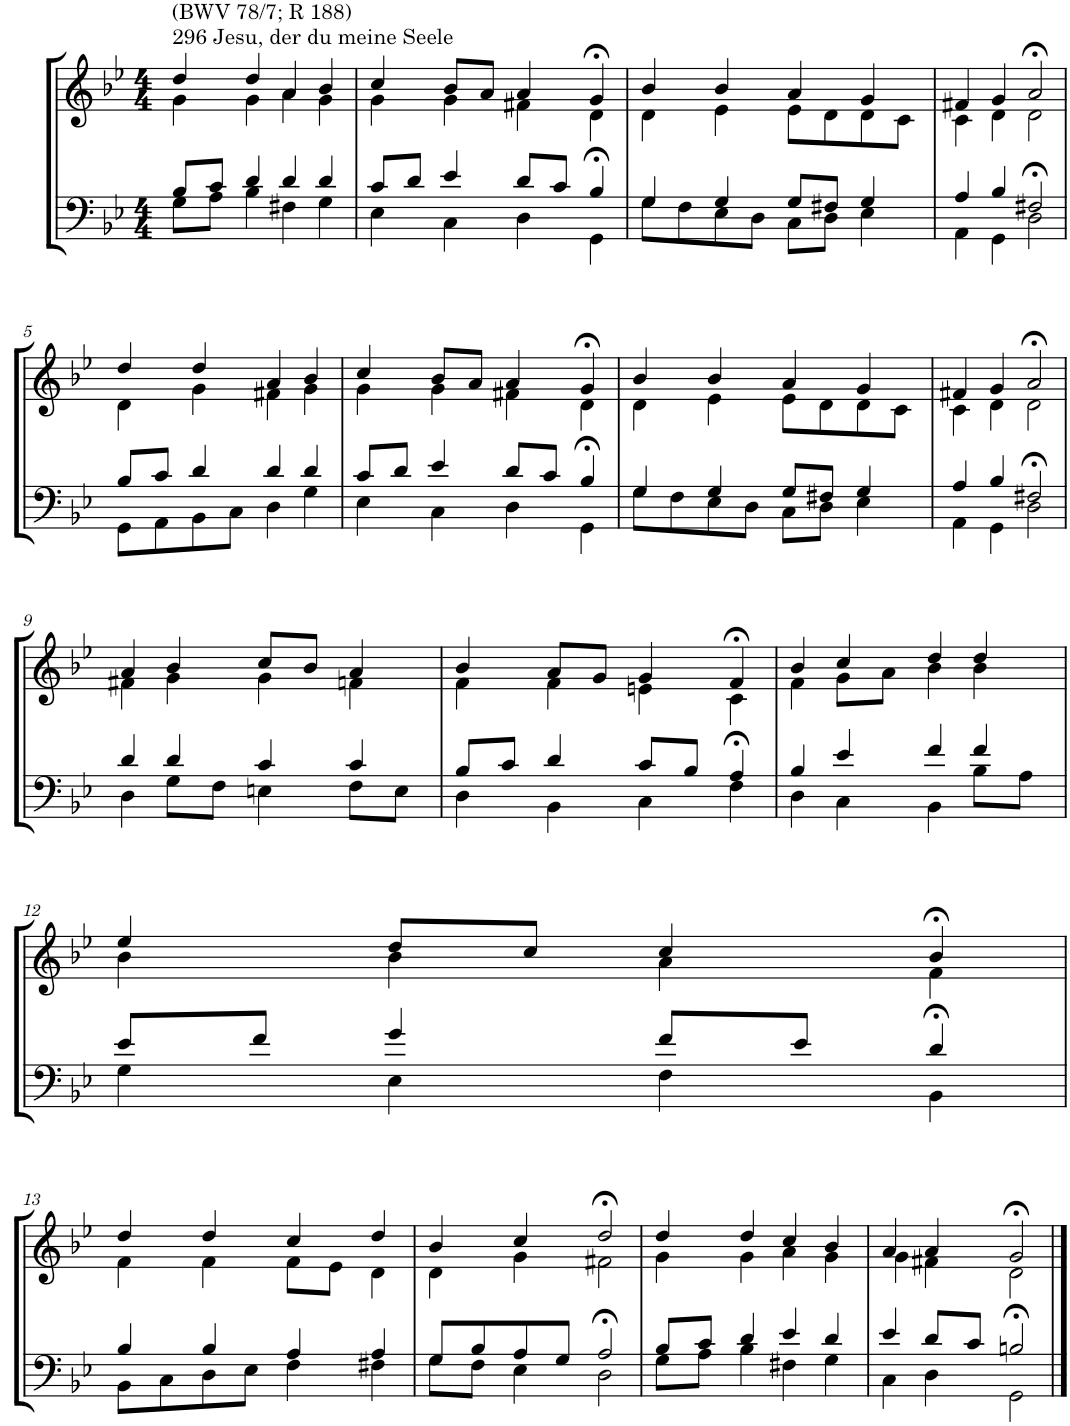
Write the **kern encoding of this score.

**kern	**kern
*part2	*part1
*staff2	*staff1
*I"Tenor/Baß	*I"Sopran/Alt
*clefF4	*clefG2
*k[b-e-]	*k[b-e-]
*M4/4	*M4/4
=1	=1
*^	*^
!	!	!LO:TX:a:t=296 Jesu, der du meine Seele	!
!	!	!LO:TX:a:t=(BWV 78/7; R 188)	!
8B-/L	8G\L	4dd/	4g\
8c/J	8A\J	.	.
4d/	4B-\	4dd/	4g\
4d/	4F#X\	4a/	4a\
4d/	4G\	4b-/	4g\
=2	=2	=2	=2
8c/L	4E-\	4cc/	4g\
8d/J	.	.	.
4e-/	4C\	8b-/L	4g\
.	.	8a/J	.
8d/L	4D\	4a/	4f#X\
8c/J	.	.	.
4B-/	4GG>\	4g>/	4d\
=3	=3	=3	=3
4G/	8G\L	4b-/	4d\
.	8F\	.	.
4G/	8E-\	4b-/	4e-\
.	8D\J	.	.
8G/L	8C\L	4a/	8e-\L
8F#X/J	8D\J	.	8d\
4G/	4E-\	4g/	8d\
.	.	.	8c\J
=4	=4	=4	=4
4A/	4AA\	4f#X/	4c\
4B-/	4GG\	4g/	4d\
2F#X/	2D>\	2a>/	2d\
!!LO:LB:g=z	!!
=5	=5	=5	=5
8B-/L	8GG\L	4dd/	4d\
8c/J	8AA\	.	.
4d/	8BB-\	4dd/	4g\
.	8C\J	.	.
4d/	4D\	4a/	4f#X\
4d/	4G\	4b-/	4g\
=6	=6	=6	=6
8c/L	4E-\	4cc/	4g\
8d/J	.	.	.
4e-/	4C\	8b-/L	4g\
.	.	8a/J	.
8d/L	4D\	4a/	4f#X\
8c/J	.	.	.
4B-/	4GG>\	4g>/	4d\
=7	=7	=7	=7
4G/	8G\L	4b-/	4d\
.	8F\	.	.
4G/	8E-\	4b-/	4e-\
.	8D\J	.	.
8G/L	8C\L	4a/	8e-\L
8F#X/J	8D\J	.	8d\
4G/	4E-\	4g/	8d\
.	.	.	8c\J
=8	=8	=8	=8
4A/	4AA\	4f#X/	4c\
4B-/	4GG\	4g/	4d\
2F#X/	2D>\	2a>/	2d\
!!LO:LB:g=z	!!
=9	=9	=9	=9
4d/	4D\	4a/	4f#X\
4d/	8G\L	4b-/	4g\
.	8F\J	.	.
4c/	4En\	8cc/L	4g\
.	.	8b-/J	.
4c/	8F\L	4a/	4fn\
.	8E\J	.	.
=10	=10	=10	=10
8B-/L	4D\	4b-/	4f\
8c/J	.	.	.
4d/	4BB-\	8a/L	4f\
.	.	8g/J	.
8c/L	4C\	4g/	4en\
8B-/J	.	.	.
4A/	4F>\	4f>/	4c\
=11	=11	=11	=11
4B-/	4D\	4b-/	4f\
4e-/	4C\	4cc/	8g\L
.	.	.	8a\J
4f/	4BB-\	4dd/	4b-\
4f/	8B-\L	4dd/	4b-\
.	8A\J	.	.
!!LO:LB:g=z	!!
=12	=12	=12	=12
8e-/L	4G\	4ee-/	4b-\
8f/J	.	.	.
4g/	4E-\	8dd/L	4b-\
.	.	8cc/J	.
8f/L	4F\	4cc/	4a\
8e-/J	.	.	.
4d/	4BB->\	4b->/	4f\
!!LO:LB:g=z	!!
=13	=13	=13	=13
4B-/	8BB-\L	4dd/	4f\
.	8C\	.	.
4B-/	8D\	4dd/	4f\
.	8E-\J	.	.
4A/	4F\	4cc/	8f\L
.	.	.	8e-\J
4A/	4F#X\	4dd/	4d\
=14	=14	=14	=14
8G/L	8G\L	4b-/	4d\
8B-/	8F\J	.	.
8A/	4E-\	4cc/	4g\
8G/J	.	.	.
2A/	2D>\	2dd>/	2f#X\
=15	=15	=15	=15
8B-/L	8G\L	4dd/	4g\
8c/J	8A\J	.	.
4d/	4B-\	4dd/	4g\
4e-/	4F#X\	4cc/	4a\
4d/	4G\	4b-/	4g\
=16	=16	=16	=16
4e-/	4C\	4a/	4g\
8d/L	4D\	4a/	4f#X\
8c/J	.	.	.
2Bn/	2GG>\	2g>/	2d\
*v	*v	*	*
*	*v	*v
==	==
*-	*-
